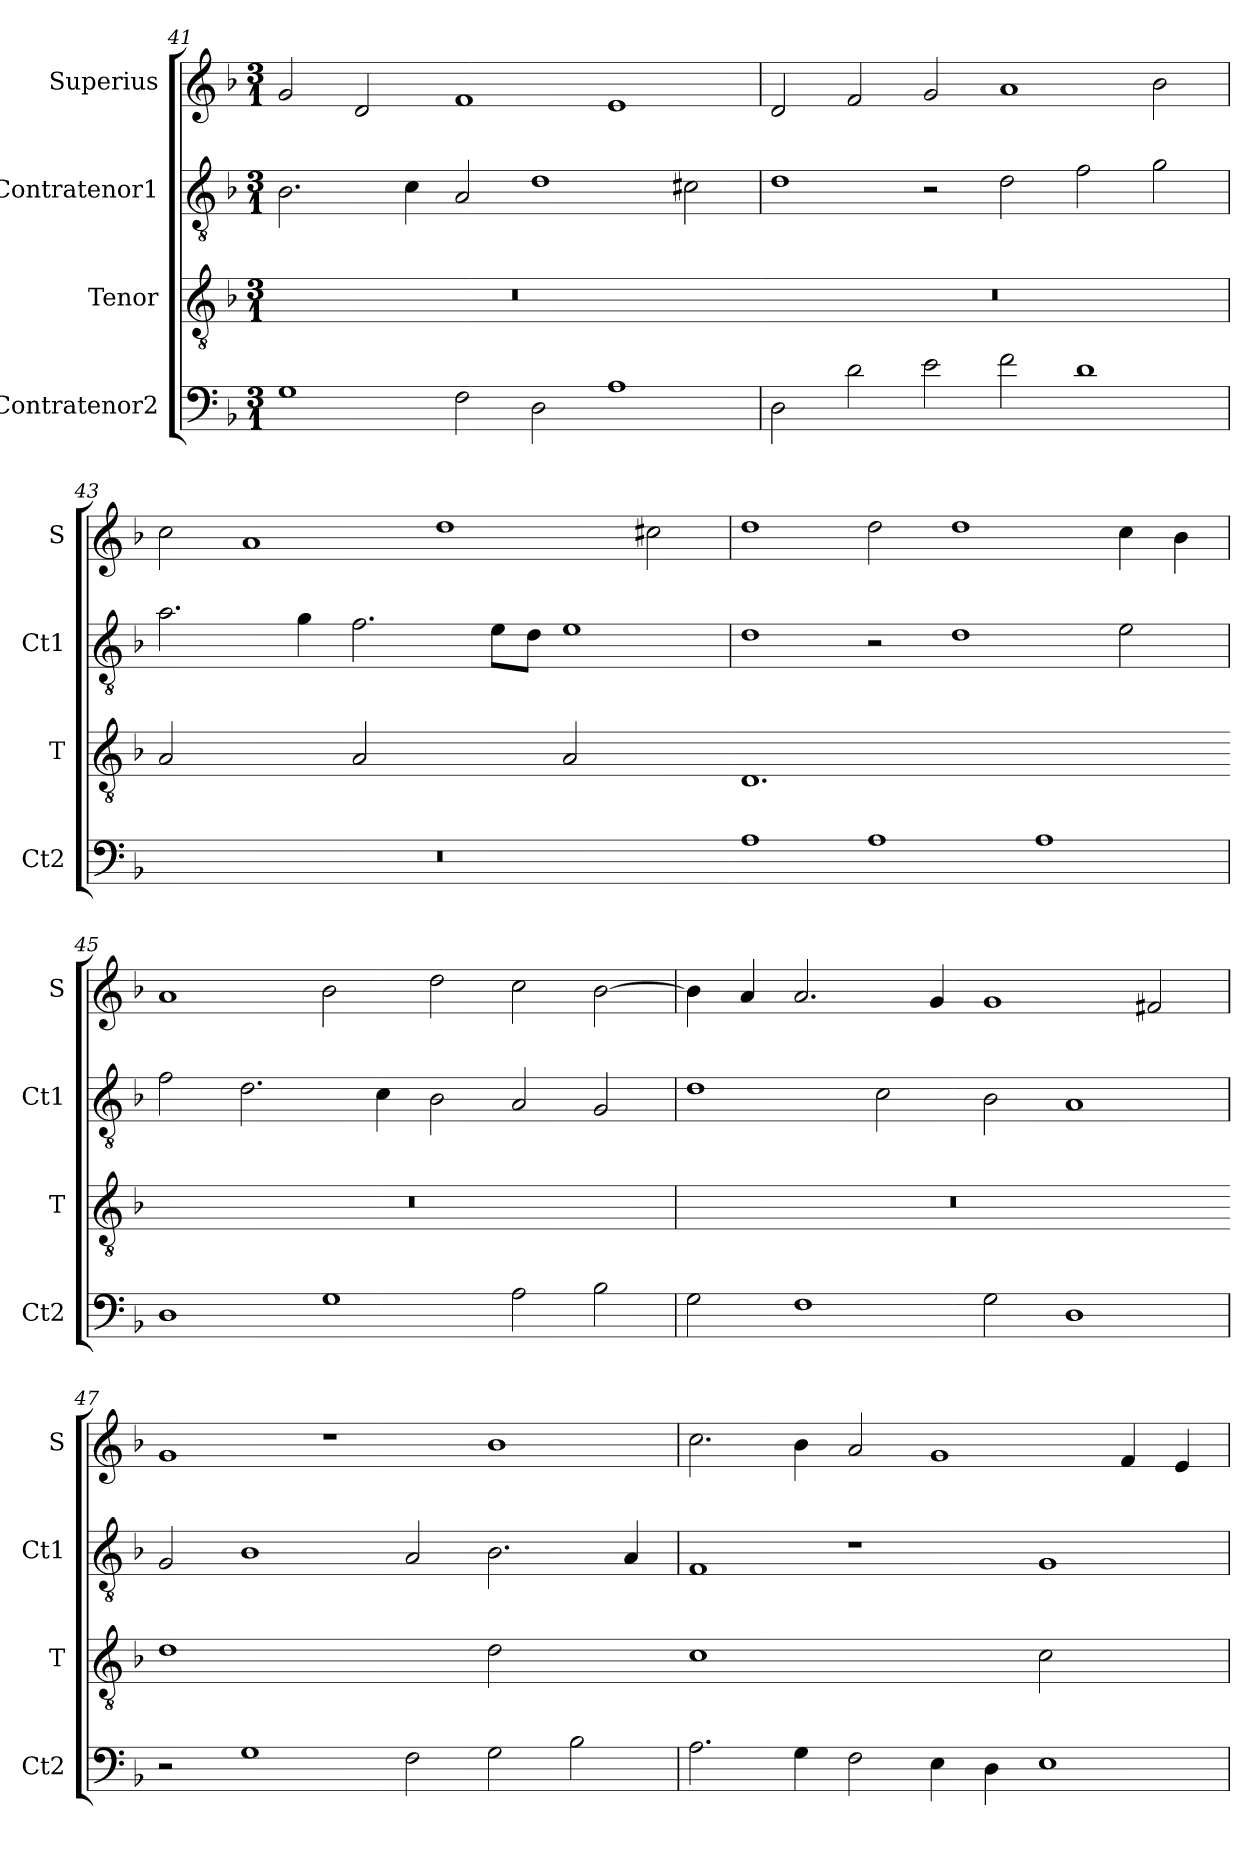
**kern	**kern	**kern	**kern
*part4	*part3	*part2	*part1
*staff4	*staff3	*staff2	*staff1
*I"Contratenor2	*I"Tenor	*I"Contratenor1	*I"Superius
*I'Ct2	*I'T	*I'Ct1	*I'S
*clefF4	*clefGv2	*clefGv2	*clefG2
*k[b-]	*k[b-]	*k[b-]	*k[b-]
*M3/1	*M3/1	*M3/1	*M3/1
=41	=41	=41	=41
!	!LO:N:vis=1.	!	!
1G	0.r	2.B-\	2g/
.	.	.	2d/
.	.	4c\	.
2F\	.	2A/	1f
2D\	.	1d	.
1A	.	.	1e
.	.	2c#X\	.
=42	=42-	=42	=42
!	!LO:N:vis=1.	!	!
2D\	0.r	1d	2d/
2d\	.	.	2f/
2e\	.	2r	2g/
2f\	.	2d\	1a
1d	.	2f\	.
.	.	2g\	2b-\
=43	=43	=43	=43
!	!LO:N:vis=2	!	!
0.r	1A	2.a\	2cc\
.	.	.	1a
.	.	4g\	.
!	!LO:N:vis=2	!	!
.	1A	2.f\	.
.	.	.	1dd
.	.	8e\L	.
.	.	8d\J	.
!	!LO:N:vis=2	!	!
.	1A	1e	.
.	.	.	2cc#X\
=44	=44-	=44	=44
!	!LO:N:vis=1.	!	!
1A	0.D	1d	1dd
1A	.	2r	2dd\
.	.	1d	1dd
1A	.	.	.
.	.	2e\	4cc\
.	.	.	4b-\
=45	=45-	=45	=45
!	!LO:N:vis=1.	!	!
1D	0.r	2f\	1a
.	.	2.d\	.
1G	.	.	2b-\
.	.	4c\	.
.	.	2B-\	2dd\
2A\	.	2A/	2cc\
2B-\	.	2G/	[2b-\
=46	=46	=46	=46
!	!LO:N:vis=1.	!	!
2G\	0.r	1d	4b-\]
.	.	.	4a/
1F	.	.	2.a/
.	.	2c\	.
.	.	.	4g/
2G\	.	2B-\	1g
1D	.	1A	.
.	.	.	2f#X/
=47	=47-	=47	=47
!	!LO:N:vis=1	!	!
2r	0d	2G/	1g
1G	.	1B-	.
.	.	.	1r
2F\	.	2A/	.
!	!LO:N:vis=2	!	!
2G\	1d	2.B-\	1b-
2B-\	.	.	.
.	.	4A/	.
=48	=48-	=48	=48
!	!LO:N:vis=1	!	!
2.A\	0c	1F	2.cc\
4G\	.	.	4b-\
2F\	.	1r	2a/
4E\	.	.	1g
4D\	.	.	.
!	!LO:N:vis=2	!	!
1E	1c	1G	.
.	.	.	4f/
.	.	.	4e/
=	=	=	=
*-	*-	*-	*-
